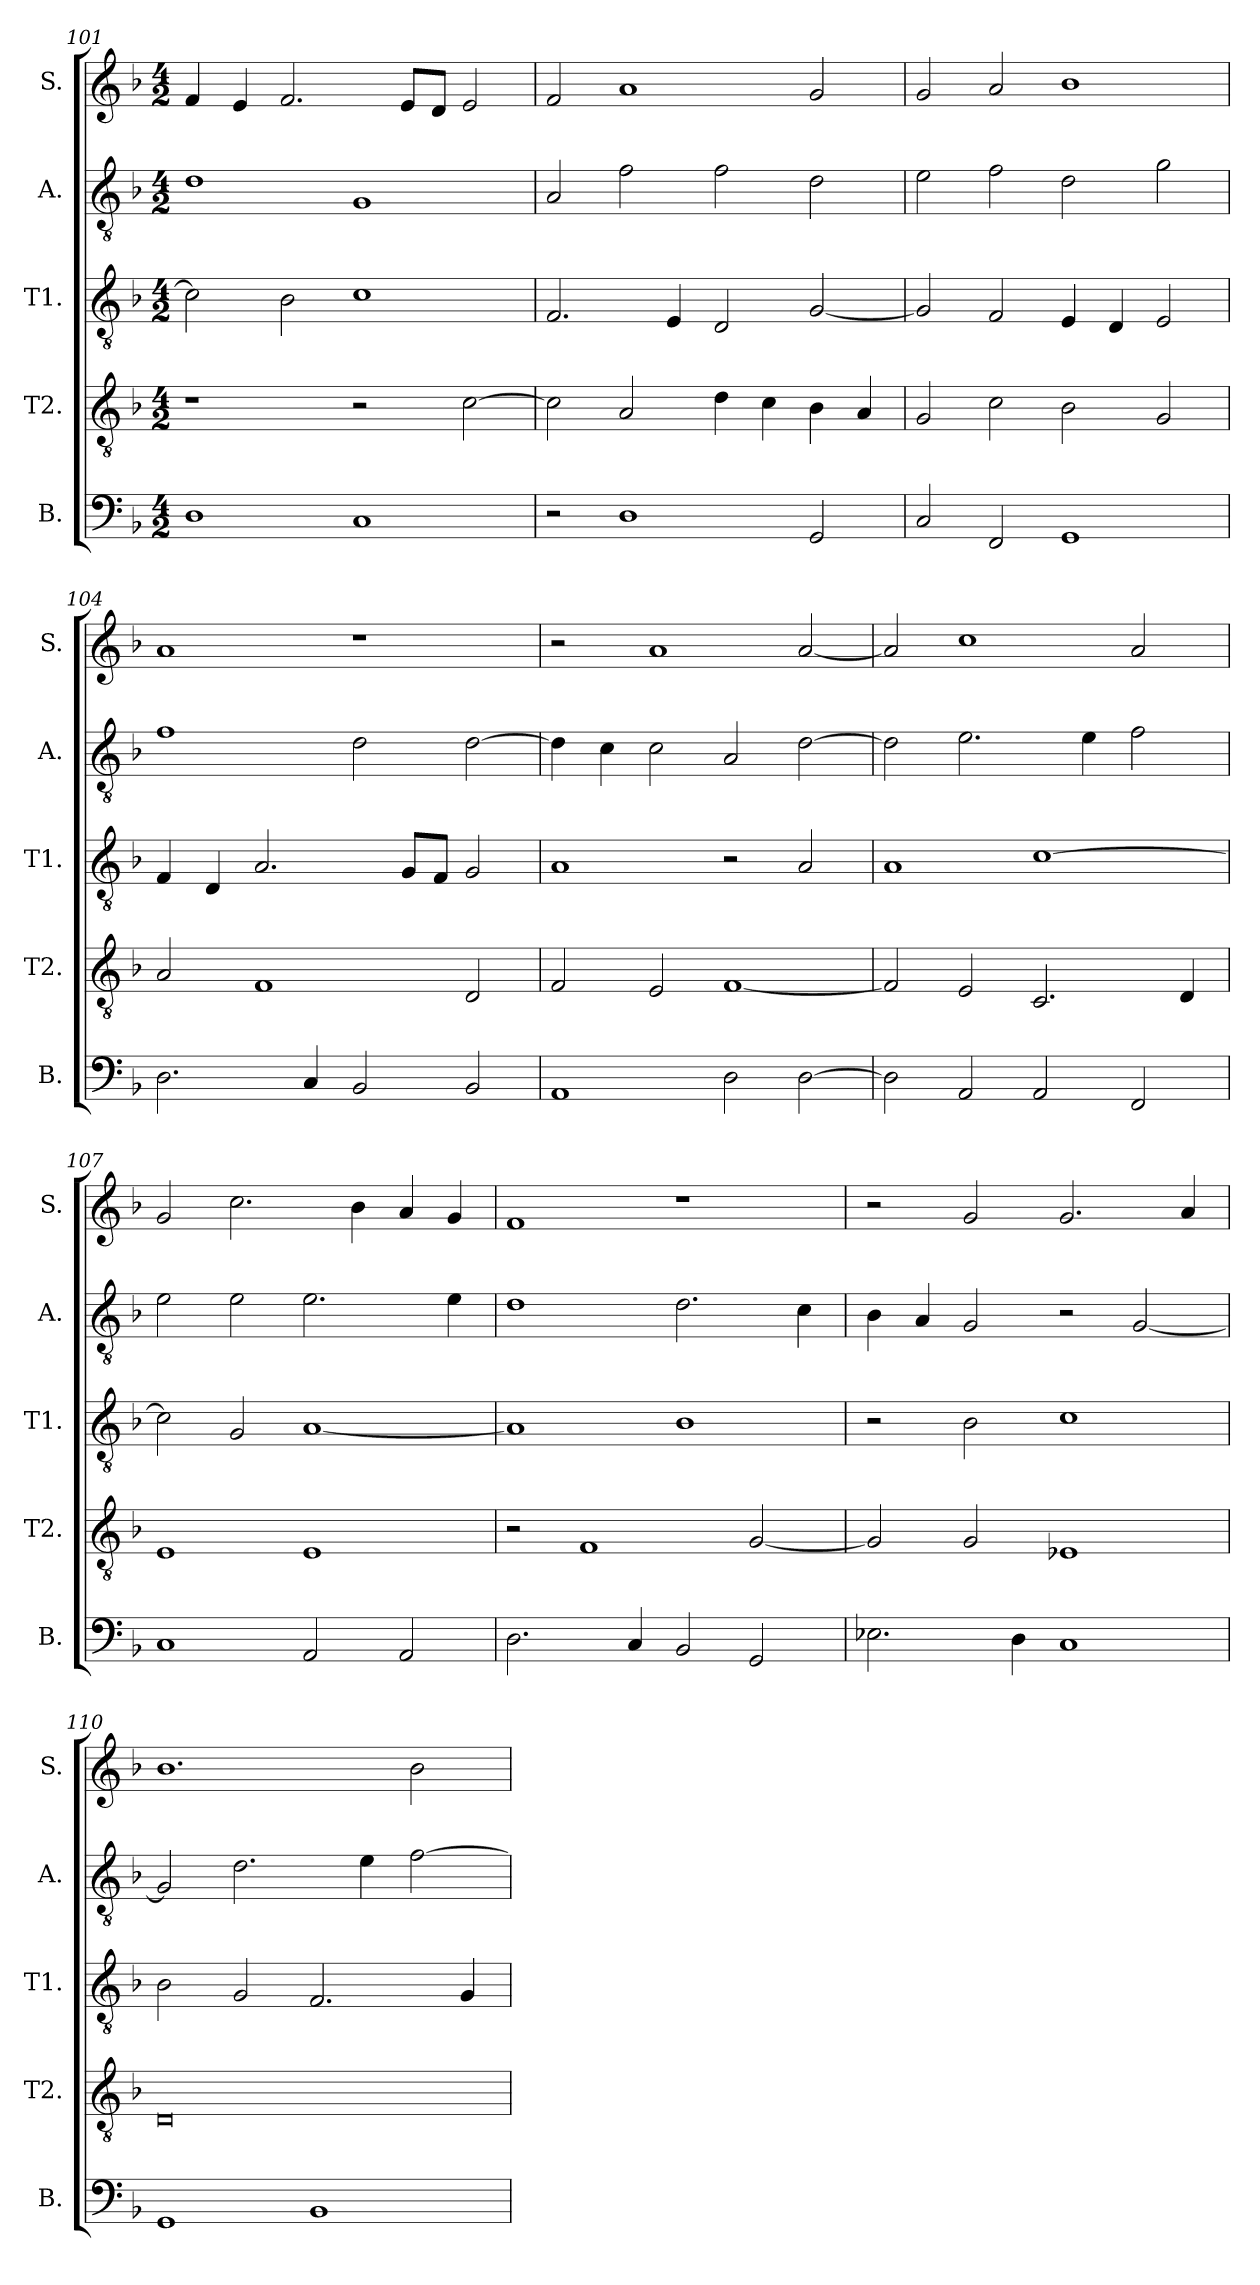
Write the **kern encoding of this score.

**kern	**kern	**kern	**kern	**kern
*part5	*part4	*part3	*part2	*part1
*staff5	*staff4	*staff3	*staff2	*staff1
*I"B.	*I"T2.	*I"T1.	*I"A.	*I"S.
*I'B.	*I'T2.	*I'T1.	*I'A.	*I'S.
!!LO:PB:g=z
*clefF4	*clefGv2	*clefGv2	*clefGv2	*clefG2
*k[b-]	*k[b-]	*k[b-]	*k[b-]	*k[b-]
*F:	*F:	*F:	*F:	*F:
*M4/2	*M4/2	*M4/2	*M4/2	*M4/2
=101	=101	=101	=101	=101
1D	1r	2c\]	1d	4f/
.	.	.	.	4e/
.	.	2B-\	.	2.f/
1C	2r	1c	1G	.
.	.	.	.	8e/L
.	.	.	.	8d/J
.	[2c\	.	.	2e/
=102	=102	=102	=102	=102
2r	2c\]	2.F/	2A/	2f/
1D	2A/	.	2f\	1a
.	.	4E/	.	.
.	4d\	2D/	2f\	.
.	4c\	.	.	.
2GG/	4B-\	[2G/	2d\	2g/
.	4A/	.	.	.
=103	=103	=103	=103	=103
2C/	2G/	2G/]	2e\	2g/
2FF/	2c\	2F/	2f\	2a/
1GG	2B-\	4E/	2d\	1b-
.	.	4D/	.	.
.	2G/	2E/	2g\	.
=104	=104	=104	=104	=104
2.D\	2A/	4F/	1f	1a
.	.	4D/	.	.
.	1F	2.A/	.	.
4C/	.	.	.	.
2BB-/	.	.	2d\	1r
.	.	8G/L	.	.
.	.	8F/J	.	.
2BB-/	2D/	2G/	[2d\	.
!!LO:LB:g=z
=105	=105	=105	=105	=105
1AA	2F/	1A	4d\]	2r
.	.	.	4c\	.
.	2E/	.	2c\	1a
2D\	[1F	2r	2A/	.
[2D\	.	2A/	[2d\	[2a/
=106	=106	=106	=106	=106
2D\]	2F/]	1A	2d\]	2a/]
2AA/	2E/	.	2.e\	1cc
2AA/	2.C/	[1c	.	.
.	.	.	4e\	.
2FF/	.	.	2f\	2a/
.	4D/	.	.	.
=107	=107	=107	=107	=107
1C	1E	2c\]	2e\	2g/
.	.	2G/	2e\	2.cc\
2AA/	1E	[1A	2.e\	.
.	.	.	.	4b-\
2AA/	.	.	.	4a/
.	.	.	4e\	4g/
=108	=108	=108	=108	=108
2.D\	2r	1A]	1d	1f
.	1F	.	.	.
4C/	.	.	.	.
2BB-/	.	1B-	2.d\	1r
2GG/	[2G/	.	.	.
.	.	.	4c\	.
!!LO:PB:g=z
=109	=109	=109	=109	=109
2.E-X\	2G/]	2r	4B-\	2r
.	.	.	4A/	.
.	2G/	2B-\	2G/	2g/
4D\	.	.	.	.
1C	1E-X	1c	2r	2.g/
.	.	.	[2G/	.
.	.	.	.	4a/
=110	=110	=110	=110	=110
1GG	0D	2B-\	2G/]	1.b-
.	.	2G/	2.d\	.
1BB-	.	2.F/	.	.
.	.	.	4e\	.
.	.	.	[2f\	2b-\
.	.	4G/	.	.
=	=	=	=	=
*-	*-	*-	*-	*-
